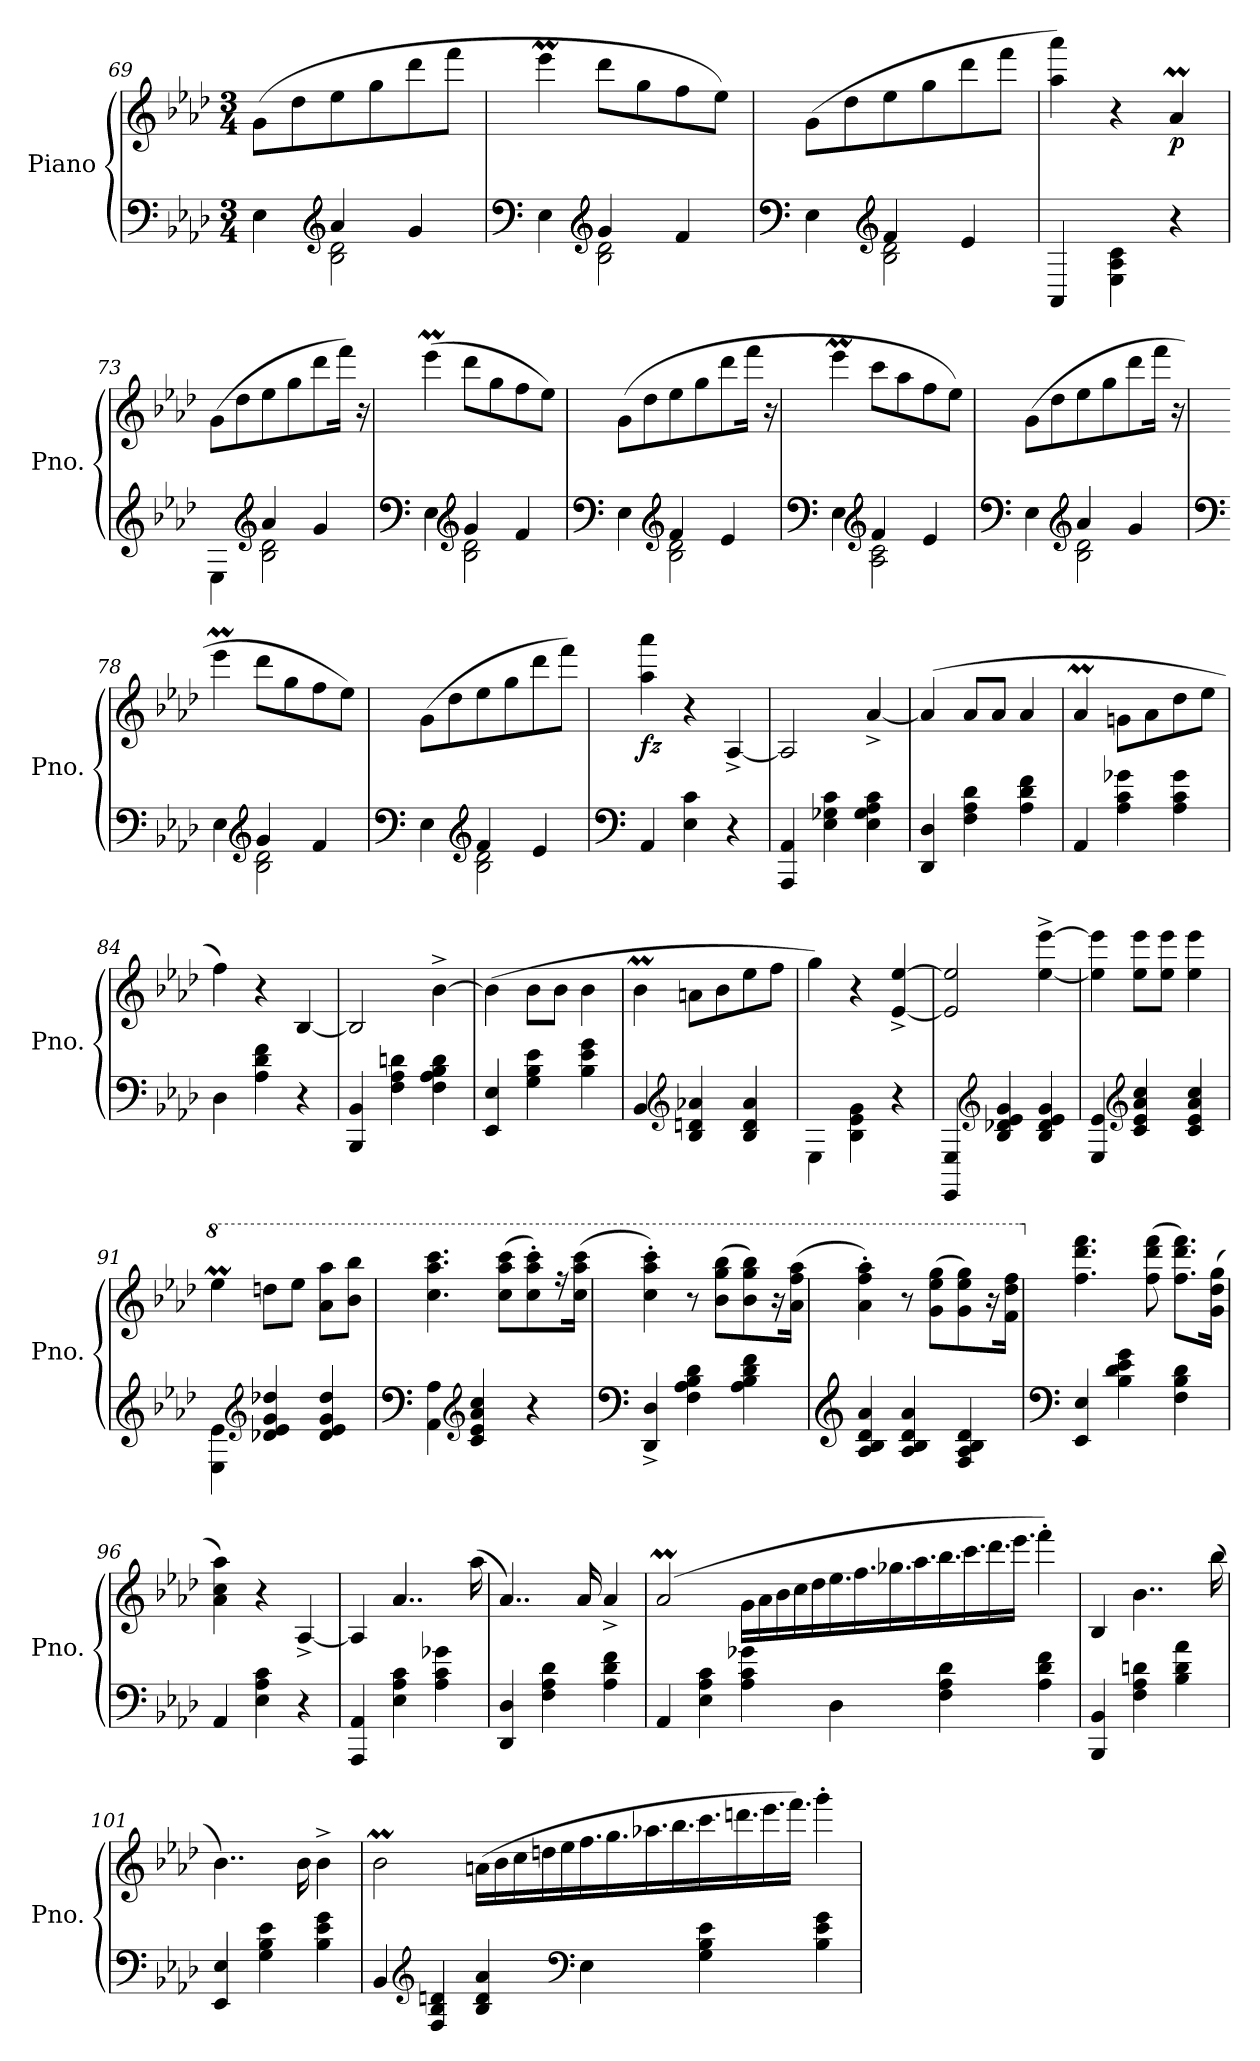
**kern	**kern	**dynam
*part1	*part1	*part1
*staff2	*staff1	*staff1/2
*I"Piano	*	*
*I'Pno.	*	*
*clefF4	*clefG2	*
*k[b-e-a-d-]	*k[b-e-a-d-]	*
*M3/4	*M3/4	*
=69	=69	=69
*^	*	*
4E-\	4ryy	(>8g\L	.
.	.	8dd-\	.
*clefG2	*	*	*
4a-/	2B-\ 2d-\	8ee-\	.
.	.	8gg\	.
4g/	.	8ddd-\	.
.	.	8fff\J	.
=70	=70	=70	=70
*clefF4	*	*	*
4E-\	4ryy	4eee-M\	.
*clefG2	*	*	*
4g/	2B-\ 2d-\	8ddd-\L	.
.	.	8gg\	.
4f/	.	8ff\	.
.	.	8ee-\J)	.
=71	=71	=71	=71
*clefF4	*	*	*
4E-\	4ryy	(>8g\L	.
.	.	8dd-\	.
*clefG2	*	*	*
4f/	2B-\ 2d-\	8ee-\	.
.	.	8gg\	.
4e-/	.	8ddd-\	.
.	.	8fff\J	.
*v	*v	*	*
=72	=72	=72
4AA-/	4aa-\ 4aaa-\)	.
4E-\ 4A-\ 4c\	4r	.
!	!	!LO:DY:b
4r	4a-M/	p
=73	=73	=73
*^	*	*
4E-\	4ryy	(>8g\L	.
.	.	8dd-\	.
*clefG2	*	*	*
4a-/	2B-\ 2d-\	8ee-\	.
.	.	8gg\	.
4g/	.	8ddd-\	.
.	.	16fff\Jk)	.
.	.	16r	.
!!LO:PB:g=z
=74	=74	=74	=74
*clefF4	*	*	*
4E-\	4ryy	(>4eee-M\	.
*clefG2	*	*	*
4g/	2B-\ 2d-\	8ddd-\L	.
.	.	8gg\	.
4f/	.	8ff\	.
.	.	8ee-\J)	.
=75	=75	=75	=75
*clefF4	*	*	*
4E-\	4ryy	(>8g\L	.
.	.	8dd-\	.
*clefG2	*	*	*
4f/	2B-\ 2d-\	8ee-\	.
.	.	8gg\	.
4e-/	.	8ddd-\	.
.	.	16fff\Jk	.
.	.	16r	.
=76	=76	=76	=76
*clefF4	*	*	*
4E-\	4ryy	4eee-M\	.
*clefG2	*	*	*
4f/	2A-\ 2c\	8ccc\L	.
.	.	8aa-\	.
4e-/	.	8ff\	.
.	.	8ee-\J)	.
=77	=77	=77	=77
*clefF4	*	*	*
4E-\	4ryy	(>8g\L	.
.	.	8dd-\	.
*clefG2	*	*	*
4a-/	2B-\ 2d-\	8ee-\	.
.	.	8gg\	.
4g/	.	8ddd-\	.
.	.	16fff\Jk	.
.	.	16r	.
=78	=78	=78	=78
*clefF4	*	*	*
4E-\	4ryy	4eee-M\	.
*clefG2	*	*	*
4g/	2B-\ 2d-\	8ddd-\L	.
.	.	8gg\	.
4f/	.	8ff\	.
.	.	8ee-\J)	.
=79	=79	=79	=79
*clefF4	*	*	*
4E-\	4ryy	(>8g\L	.
.	.	8dd-\	.
*clefG2	*	*	*
4f/	2B-\ 2d-\	8ee-\	.
.	.	8gg\	.
4e-/	.	8ddd-\	.
.	.	8fff\J)	.
*v	*v	*	*
!!LO:LB:g=z
=80	=80	=80
*clefF4	*	*
!	!	!LO:DY:b
4AA-/	4aa-\ 4aaa-\	fz
4E-\ 4c\	4r	.
4r	[4A-^/	.
=81	=81	=81
4AAA-/ 4AA-/	2A-/]	.
4E-\ 4G-X\ 4c\	.	.
4E-\ 4G-\ 4A-\ 4c\	[4a-^/	.
=82	=82	=82
4DD-/ 4D-/	(>4a-/]	.
4F\ 4A-\ 4d-\	8a-/L	.
.	8a-/J	.
4A-\ 4d-\ 4f\	4a-/	.
=83	=83	=83
4AA-/	4a-M/	.
4A-\ 4c\ 4g-X\	8gn\L	.
.	8a-\	.
4A-\ 4c\ 4g-\	8dd-\	.
.	8ee-\J	.
=84	=84	=84
4D-\	4ff\)	.
4A-\ 4d-\ 4f\	4r	.
4r	[4B-/	.
=85	=85	=85
4BBB-/ 4BB-/	2B-/]	.
4F\ 4A-\ 4dn\	.	.
4F\ 4A-\ 4B-\ 4d\	[4b-^\	.
=86	=86	=86
4EE-/ 4E-/	(>4b-\]	.
4G\ 4B-\ 4e-\	8b-\L	.
.	8b-\J	.
4B-\ 4e-\ 4g\	4b-\	.
=87	=87	=87
4BB-/	4b-M\	.
*clefG2	*	*
4B-/ 4dn/ 4a-X/	8an\L	.
.	8b-\	.
4B-/ 4d/ 4a-/	8ee-\	.
.	8ff\J	.
=88	=88	=88
4E-\	4gg\)	.
4B-\ 4e-\ 4g\	4r	.
4r	[4e-/^ [4ee-/^	.
!!LO:LB:g=z
=89	=89	=89
4EE-/ 4E-/	2e-/] 2ee-/]	.
*clefG2	*	*
4B-/ 4d-X/ 4e-/ 4g/	.	.
4B-/ 4d-/ 4e-/ 4g/	[4ee-\^ [4eee-\^	.
=90	=90	=90
4E-/ 4e-/	4ee-\] 4eee-\]	.
*clefG2	*	*
4c/ 4e-/ 4a-/ 4cc/	8ee-\ 8eee-\L	.
.	8ee-\ 8eee-\J	.
4c/ 4e-/ 4a-/ 4cc/	4ee-\ 4eee-\	.
=91	=91	=91
*	*8va	*
4E-\ 4e-\	4eee-M\	.
*clefG2	*	*
4d-X/ 4e-/ 4g/ 4dd-X/	8dddn\L	.
.	8eee-\J	.
4d-/ 4e-/ 4g/ 4dd-/	8aa-\ 8aaa-\L	.
.	8bb-\ 8bbb-\J	.
=92	=92	=92
*clefF4	*	*
4AA-\ 4A-\	4.ccc\ 4.aaa-\ 4.cccc\	.
*clefG2	*	*
4c/ 4e-/ 4a-/ 4cc/	.	.
.	(>8ccc\ 8aaa-\ 8cccc\L	.
4r	8ccc\' 8aaa-\' 8cccc\')	.
.	16r	.
.	(>16ccc\ 16aaa-\ 16cccc\Jk	.
=93	=93	=93
*clefF4	*	*
4DD-/^ 4D-/^	4ccc\' 4aaa-\' 4cccc\')	.
4F\ 4A-\ 4B-\ 4d-\	8r	.
.	(>8bb-\ 8ggg\ 8bbb-\L	.
4A-\ 4B-\ 4d-\ 4f\	8bb-\ 8ggg\ 8bbb-\)	.
.	16r	.
.	(>16aa-\ 16fff\ 16aaa-\Jk	.
!!LO:LB:g=z
=94	=94	=94
*clefG2	*	*
4A-/ 4B-/ 4d-/ 4a-/	4aa-\' 4fff\' 4aaa-\')	.
4A-/ 4B-/ 4d-/ 4a-/	8r	.
.	(>8gg\ 8eee-\ 8ggg\L	.
4F/ 4A-/ 4B-/ 4d-/	8gg\ 8eee-\ 8ggg\)	.
.	16r	.
.	16ff\ 16ddd-\ 16fff\Jk	.
=95	=95	=95
*clefF4	*	*
*	*X8va	*
4EE-/ 4E-/	4.ff\ 4.ddd-\ 4.fff\	.
4B-\ 4d-\ 4e-\ 4g\	.	.
.	(>8ff\ 8ddd-\ 8fff\	.
4F\ 4B-\ 4d-\	8.ff\ 8.ddd-\ 8.fff\L)	.
.	(>16g\ 16dd-\ 16gg\Jk	.
=96	=96	=96
4AA-/	4a-\ 4cc\ 4aa-\)	.
4E-\ 4A-\ 4c\	4r	.
4r	[4A-^/	.
=97	=97	=97
4AAA-/ 4AA-/	4A-/]	.
4E-\ 4A-\ 4c\	4..a-/	.
4A-\ 4c\ 4g-X\	.	.
.	(>16aa-\	.
=98	=98	=98
4DD-/ 4D-/	4..a-/)	.
4F\ 4A-\ 4d-\	.	.
.	16a-/	.
4A-\ 4d-\ 4f\	4a-^/	.
=99	=99	=99
4AA-/	(>2a-M/	.
4E-\ 4A-\ 4c\	.	.
*	*Xtuplet	*
4A-\ 4c\ 4g-X\	20g!\L	.
.	20a-!\	.
.	20b-!\	.
.	20cc!\	.
.	20dd-!\	.
4D-\	24.ee-!\	.
.	24.ff!\	.
.	24.gg-X!\	.
.	24.aa-!\	.
4F\ 4A-\ 4d-\	24.bb-!\	.
.	24.ccc!\	.
.	24.ddd-!\	.
.	24.eee-!\J	.
4A-\ 4d-\ 4f\	4fff'\)	.
!!LO:LB:g=z
=100	=100	=100
4BBB-/ 4BB-/	4B-/	.
4F\ 4A-\ 4dn\	4..b-\	.
4B-\ 4d\ 4a-\	.	.
.	(>16bb-\	.
=101	=101	=101
4EE-/ 4E-/	4..b-\)	.
4G\ 4B-\ 4e-\	.	.
.	16b-\	.
4B-\ 4e-\ 4g\	4b-^\	.
=102	=102	=102
4BB-/	2b-M\	.
*clefG2	*	*
4F/ 4B-/ 4dn/	.	.
4B-/ 4d/ 4a-/	(>20an!\L	.
.	20b-!\	.
.	20cc!\	.
.	20ddn!\	.
.	20ee-!\	.
*clefF4	*	*
4E-\	24.ff!\	.
.	24.gg!\	.
.	24.aa-X!\	.
.	24.bb-!\	.
4G\ 4B-\ 4e-\	24.ccc!\	.
.	24.dddn!\	.
.	24.eee-!\	.
.	24.fff!\J)	.
4B-\ 4e-\ 4g\	4ggg'\	.
=	=	=
*-	*-	*-
